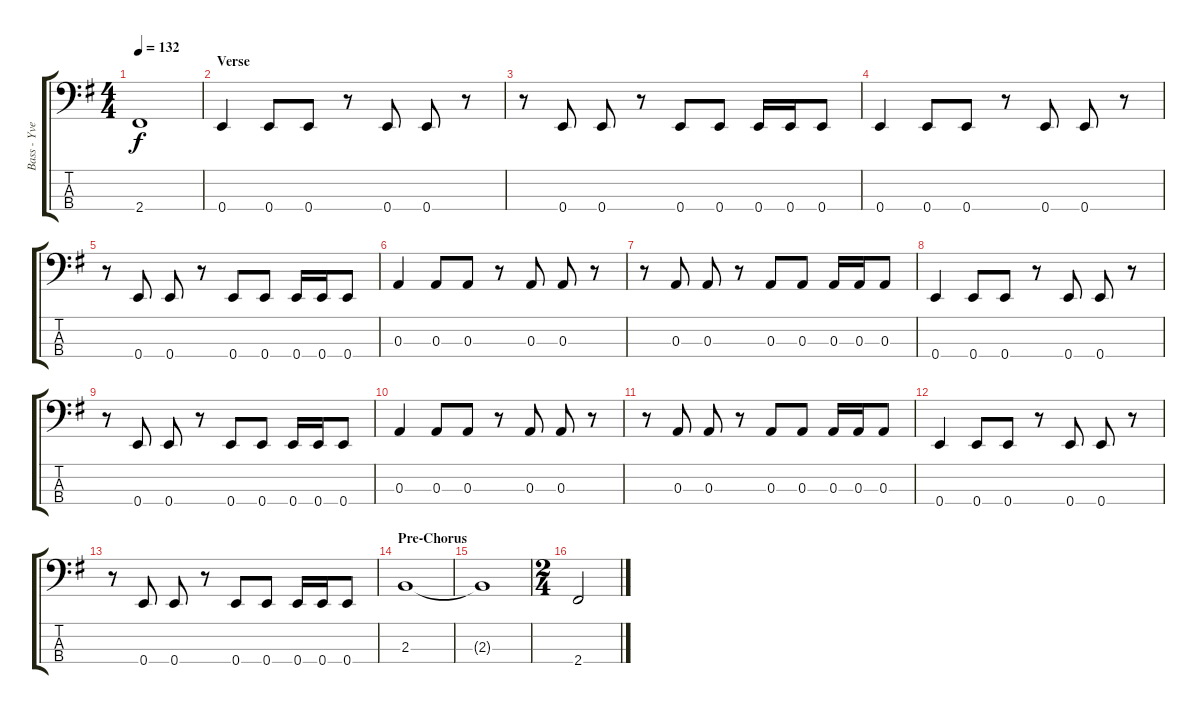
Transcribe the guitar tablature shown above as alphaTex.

\track ("Bass - Yves Huts" "Bass - Yve") {instrument electricbasspick}
\staff {score tabs}
\tuning (G2 D2 A1 E1) {hide}
\ts (4 4)
\tempo 132
\clef f4
\ks g
2.4.1{dy f} |
\section ("" "Verse")
0.4.4 0.4.8 0.4.8 r.8 0.4.8 0.4.8 r.8 |
r.8 0.4.8 0.4.8 r.8 0.4.8 0.4.8 0.4.16 0.4.16 0.4.8 |
0.4.4 0.4.8 0.4.8 r.8 0.4.8 0.4.8 r.8 |
r.8 0.4.8 0.4.8 r.8 0.4.8 0.4.8 0.4.16 0.4.16 0.4.8 |
0.3.4 0.3.8 0.3.8 r.8 0.3.8 0.3.8 r.8 |
r.8 0.3.8 0.3.8 r.8 0.3.8 0.3.8 0.3.16 0.3.16 0.3.8 |
0.4.4 0.4.8 0.4.8 r.8 0.4.8 0.4.8 r.8 |
r.8 0.4.8 0.4.8 r.8 0.4.8 0.4.8 0.4.16 0.4.16 0.4.8 |
0.3.4 0.3.8 0.3.8 r.8 0.3.8 0.3.8 r.8 |
r.8 0.3.8 0.3.8 r.8 0.3.8 0.3.8 0.3.16 0.3.16 0.3.8 |
0.4.4 0.4.8 0.4.8 r.8 0.4.8 0.4.8 r.8 |
r.8 0.4.8 0.4.8 r.8 0.4.8 0.4.8 0.4.16 0.4.16 0.4.8 |
\section ("" "Pre-Chorus")
2.3.1 |
2.3{t}.1 |
\ts (2 4)
2.4.2
